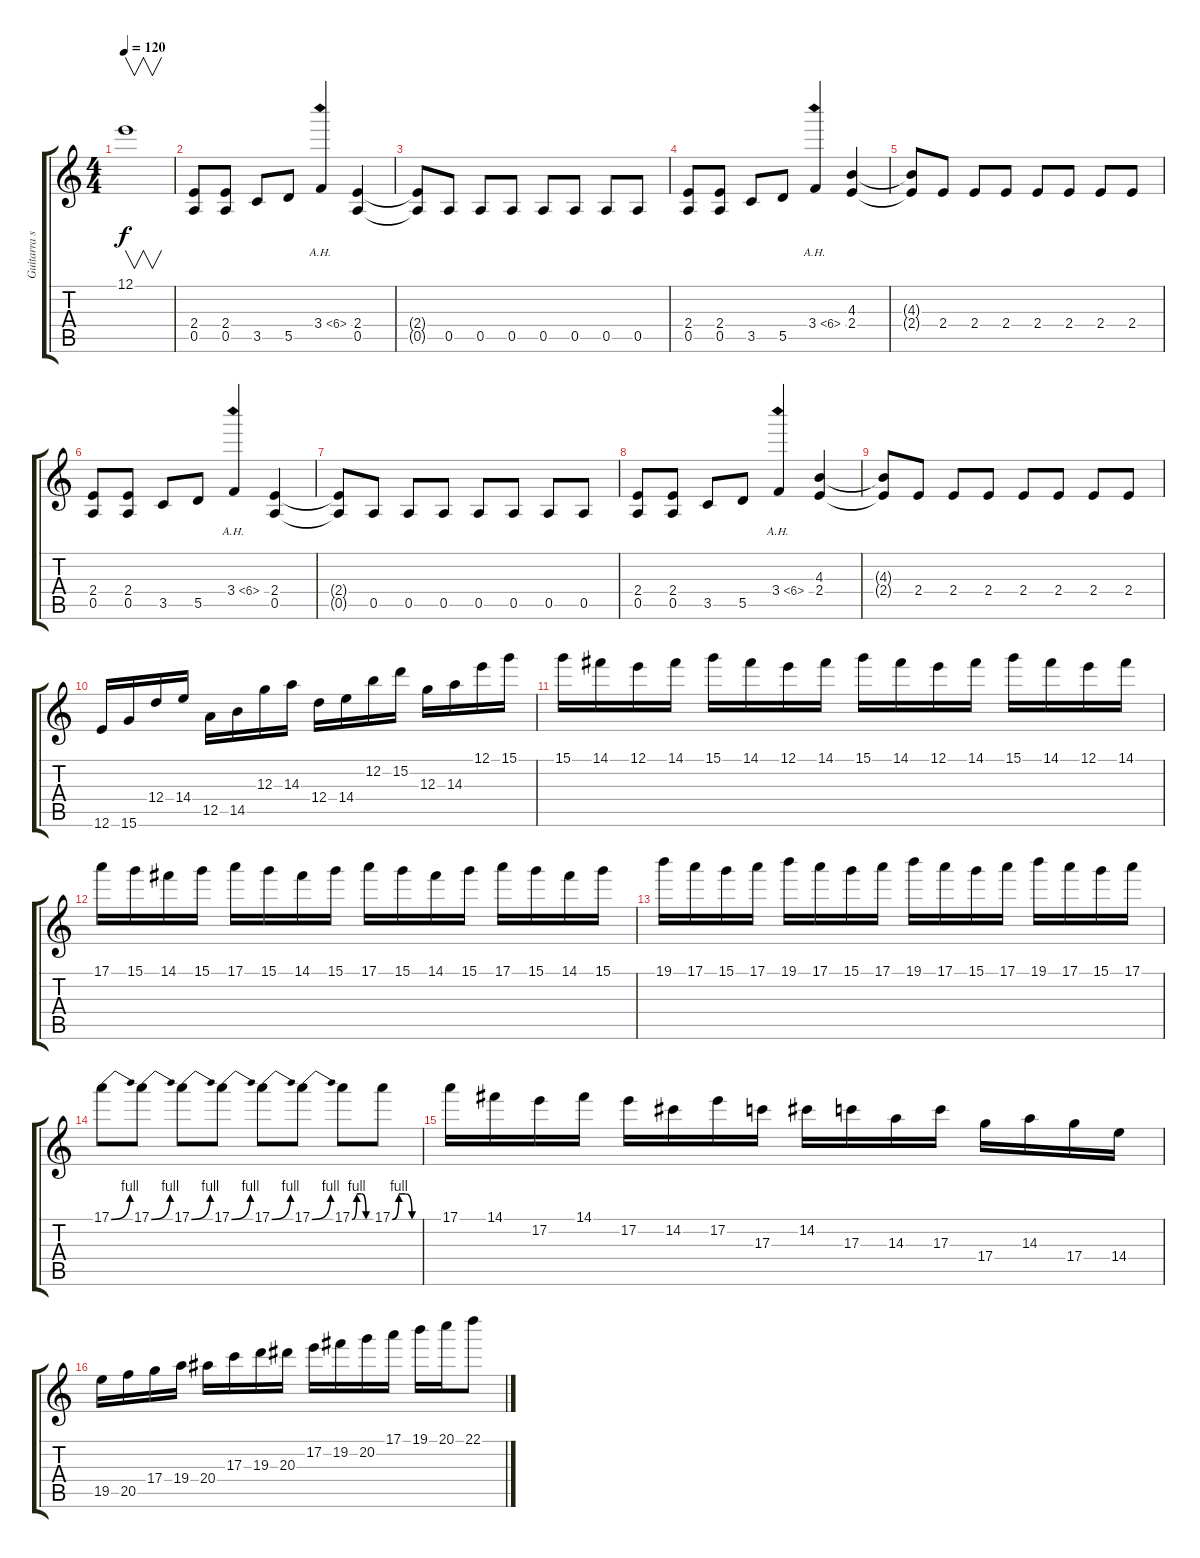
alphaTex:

\track ("Guitarra solo" "Guitarra s") {instrument distortionguitar}
\staff {score tabs}
\tuning (E4 B3 G3 D3 A2 E2) {hide}
\ts (4 4)
\tempo 120
\clef g2
\ks c
12.1{t}.1{v dy f} |
(2.4 0.5).8 (2.4 0.5).8 3.5.8 5.5.8 3.4{ah 3}.4 (2.4 0.5).4 |
(2.4{t} 0.5{t}).8 0.5.8 0.5.8 0.5.8 0.5.8 0.5.8 0.5.8 0.5.8 |
(2.4 0.5).8 (2.4 0.5).8 3.5.8 5.5.8 3.4{ah 3}.4 (4.3 2.4).4 |
(4.3{t} 2.4{t}).8 2.4.8 2.4.8 2.4.8 2.4.8 2.4.8 2.4.8 2.4.8 |
(2.4 0.5).8 (2.4 0.5).8 3.5.8 5.5.8 3.4{ah 3}.4 (2.4 0.5).4 |
(2.4{t} 0.5{t}).8 0.5.8 0.5.8 0.5.8 0.5.8 0.5.8 0.5.8 0.5.8 |
(2.4 0.5).8 (2.4 0.5).8 3.5.8 5.5.8 3.4{ah 3}.4 (4.3 2.4).4 |
(4.3{t} 2.4{t}).8 2.4.8 2.4.8 2.4.8 2.4.8 2.4.8 2.4.8 2.4.8 |
12.6.16 15.6.16 12.4.16 14.4.16 12.5.16 14.5.16 12.3.16 14.3.16 12.4.16 14.4.16 12.2.16 15.2.16 12.3.16 14.3.16 12.1.16 15.1.16 |
15.1.16 14.1.16 12.1.16 14.1.16 15.1.16 14.1.16 12.1.16 14.1.16 15.1.16 14.1.16 12.1.16 14.1.16 15.1.16 14.1.16 12.1.16 14.1.16 |
17.1.16 15.1.16 14.1.16 15.1.16 17.1.16 15.1.16 14.1.16 15.1.16 17.1.16 15.1.16 14.1.16 15.1.16 17.1.16 15.1.16 14.1.16 15.1.16 |
19.1.16 17.1.16 15.1.16 17.1.16 19.1.16 17.1.16 15.1.16 17.1.16 19.1.16 17.1.16 15.1.16 17.1.16 19.1.16 17.1.16 15.1.16 17.1.16 |
17.1{be (bend 0 0 60 4)}.8 17.1{be (bend 0 0 60 4)}.8 17.1{be (bend 0 0 60 4)}.8 17.1{be (bend 0 0 60 4)}.8 17.1{be (bend 0 0 60 4)}.8 17.1{be (bend 0 0 60 4)}.8 17.1{be (custom 0 0 15 4 30 4 45 0 60 0)}.8 17.1{be (custom 0 0 15 4 30 4 45 0 60 0)}.8 |
17.1.16 14.1.16 17.2.16 14.1.16 17.2.16 14.2.16 17.2.16 17.3.16 14.2.16 17.3.16 14.3.16 17.3.16 17.4.16 14.3.16 17.4.16 14.4.16 |
19.5.16 20.5.16 17.4.16 19.4.16 20.4.16 17.3.16 19.3.16 20.3.16 17.2.16 19.2.16 20.2.16 17.1.16 19.1.16 20.1.16 22.1.8
